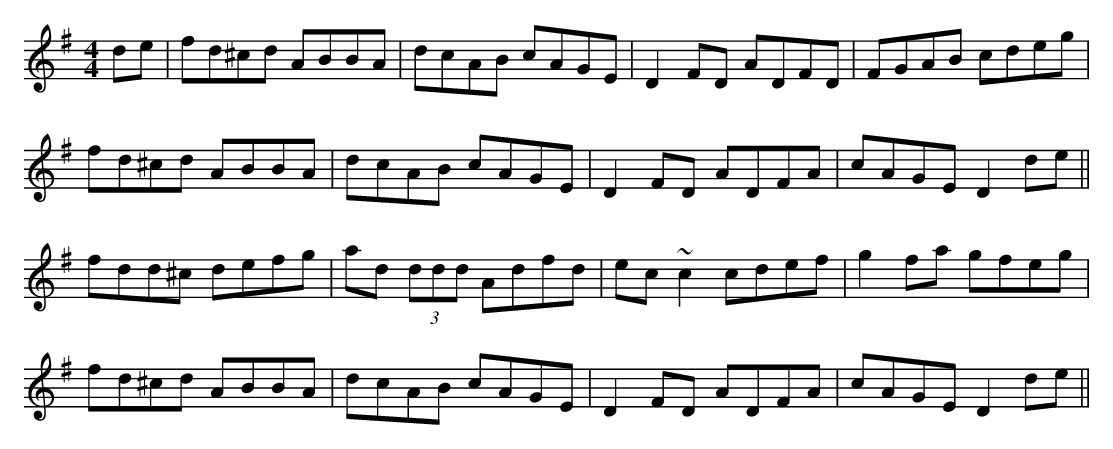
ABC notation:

X:1
M:4/4
K:Dmix
de|fd^cd ABBA|dcAB cAGE|D2FD ADFD|FGAB cdeg|
fd^cd ABBA|dcAB cAGE|D2FD ADFA|cAGE D2 de||
fdd^c defg|ad (3ddd Adfd|ec~c2 cdef|g2fa gfeg|
fd^cd ABBA|dcAB cAGE|D2FD ADFA|cAGE D2 de||
